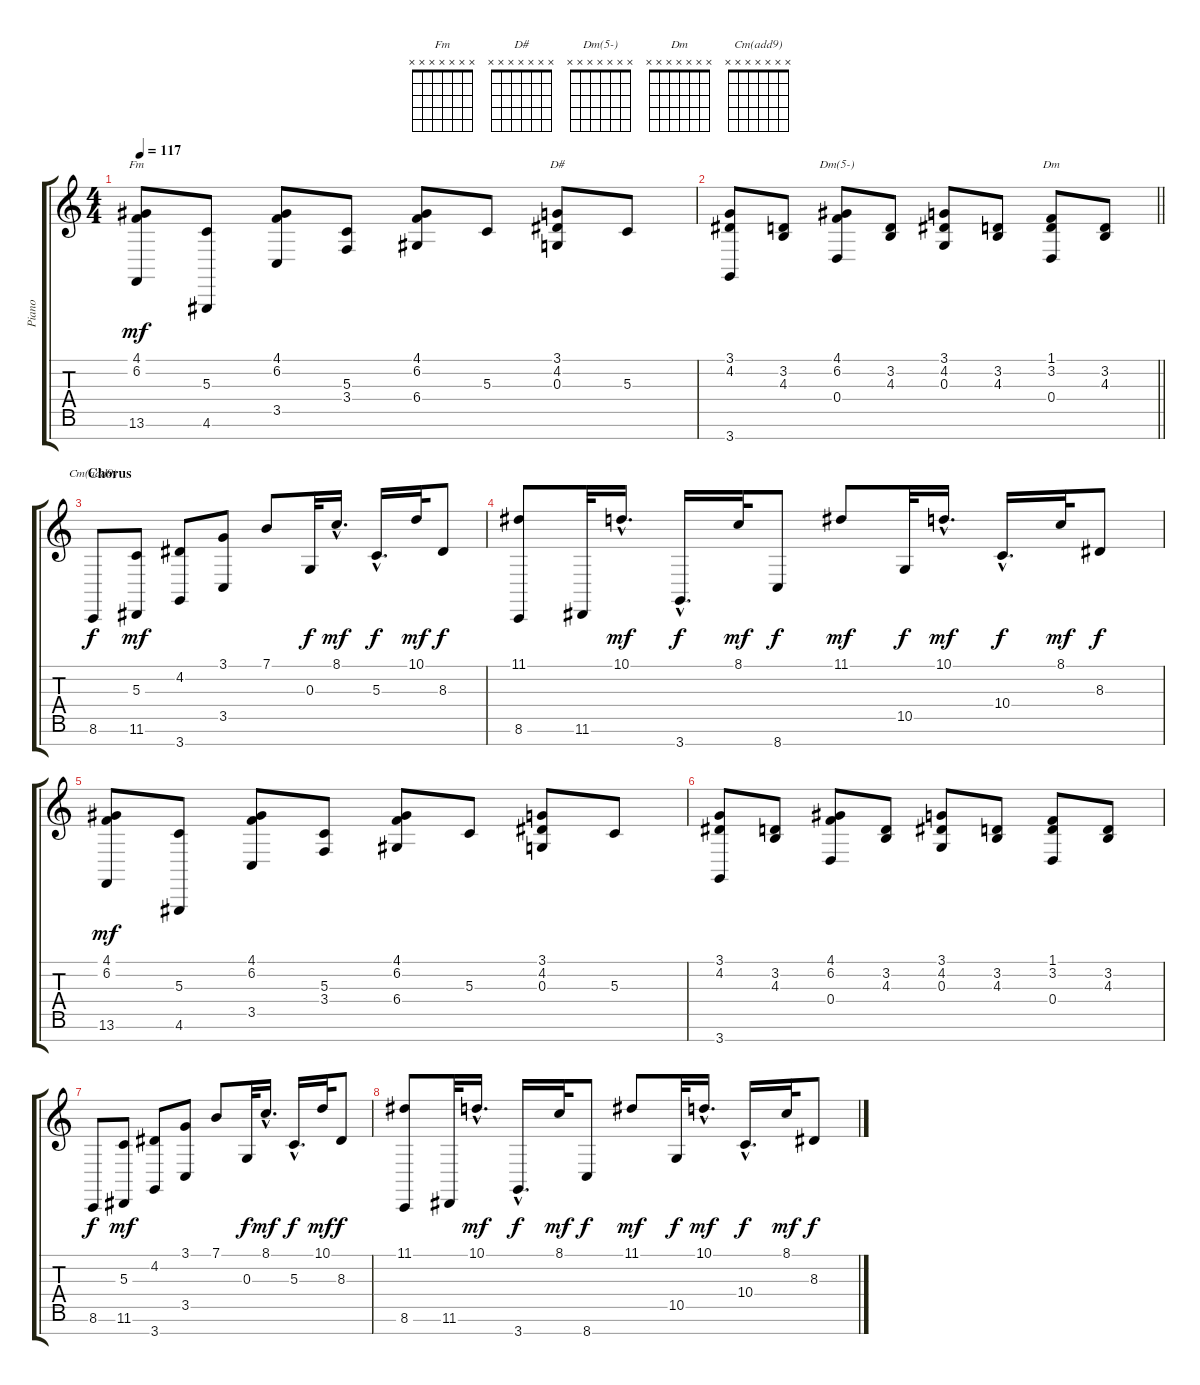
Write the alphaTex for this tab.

\track ("Piano" "Piano") {instrument acousticgrandpiano}
\staff {score tabs}
\tuning (E4 B3 G3 D3 A2 E1 E2) {hide}
\chord ("Fm" x x x x x x x)
\chord ("D#" x x x x x x x)
\chord ("Dm(5-)" x x x x x x x)
\chord ("Dm" x x x x x x x)
\chord ("Cm(add9)" x x x x x x x)
\ts (4 4)
\tempo 117
\clef g2
\ks c
(4.1 6.2 13.6).8{ch "Fm" dy mf} (5.3 4.6).8 (4.1 6.2 3.5).8 (5.3 3.4).8 (4.1 6.2 6.4).8 5.3.8 (3.1 4.2 0.3).8{ch "D#"} 5.3.8 |
\barLineRight lightlight
(3.1 4.2 3.7).8 (3.2 4.3).8 (4.1 6.2 0.4).8{ch "Dm(5-)"} (3.2 4.3).8 (3.1 4.2 0.3).8 (3.2 4.3).8 (1.1 3.2 0.4).8{ch "Dm"} (3.2 4.3).8 |
\section ("" "Chorus")
8.6.8{ch "Cm(add9)" dy f} (5.3 11.6).8{dy mf} (4.2 3.7).8 (3.1 3.5).8 7.1.8 0.3.32{dy f} 8.1{hac}.16{d dy mf} 5.3{hac}.16{d dy f} 10.1.32{dy mf} 8.3.8{dy f} |
(11.1 8.6).8 11.6.32 10.1{hac}.16{d dy mf} 3.7{hac}.16{d dy f} 8.1.32{dy mf} 8.7.8{dy f} 11.1.8{dy mf} 10.5.32{dy f} 10.1{hac}.16{d dy mf} 10.4{hac}.16{d dy f} 8.1.32{dy mf} 8.3.8{dy f} |
(4.1 6.2 13.6).8{dy mf} (5.3 4.6).8 (4.1 6.2 3.5).8 (5.3 3.4).8 (4.1 6.2 6.4).8 5.3.8 (3.1 4.2 0.3).8 5.3.8 |
(3.1 4.2 3.7).8 (3.2 4.3).8 (4.1 6.2 0.4).8 (3.2 4.3).8 (3.1 4.2 0.3).8 (3.2 4.3).8 (1.1 3.2 0.4).8 (3.2 4.3).8 |
8.6.8{dy f} (5.3 11.6).8{dy mf} (4.2 3.7).8 (3.1 3.5).8 7.1.8 0.3.32{dy f} 8.1{hac}.16{d dy mf} 5.3{hac}.16{d dy f} 10.1.32{dy mf} 8.3.8{dy f} |
(11.1 8.6).8 11.6.32 10.1{hac}.16{d dy mf} 3.7{hac}.16{d dy f} 8.1.32{dy mf} 8.7.8{dy f} 11.1.8{dy mf} 10.5.32{dy f} 10.1{hac}.16{d dy mf} 10.4{hac}.16{d dy f} 8.1.32{dy mf} 8.3.8{dy f}
